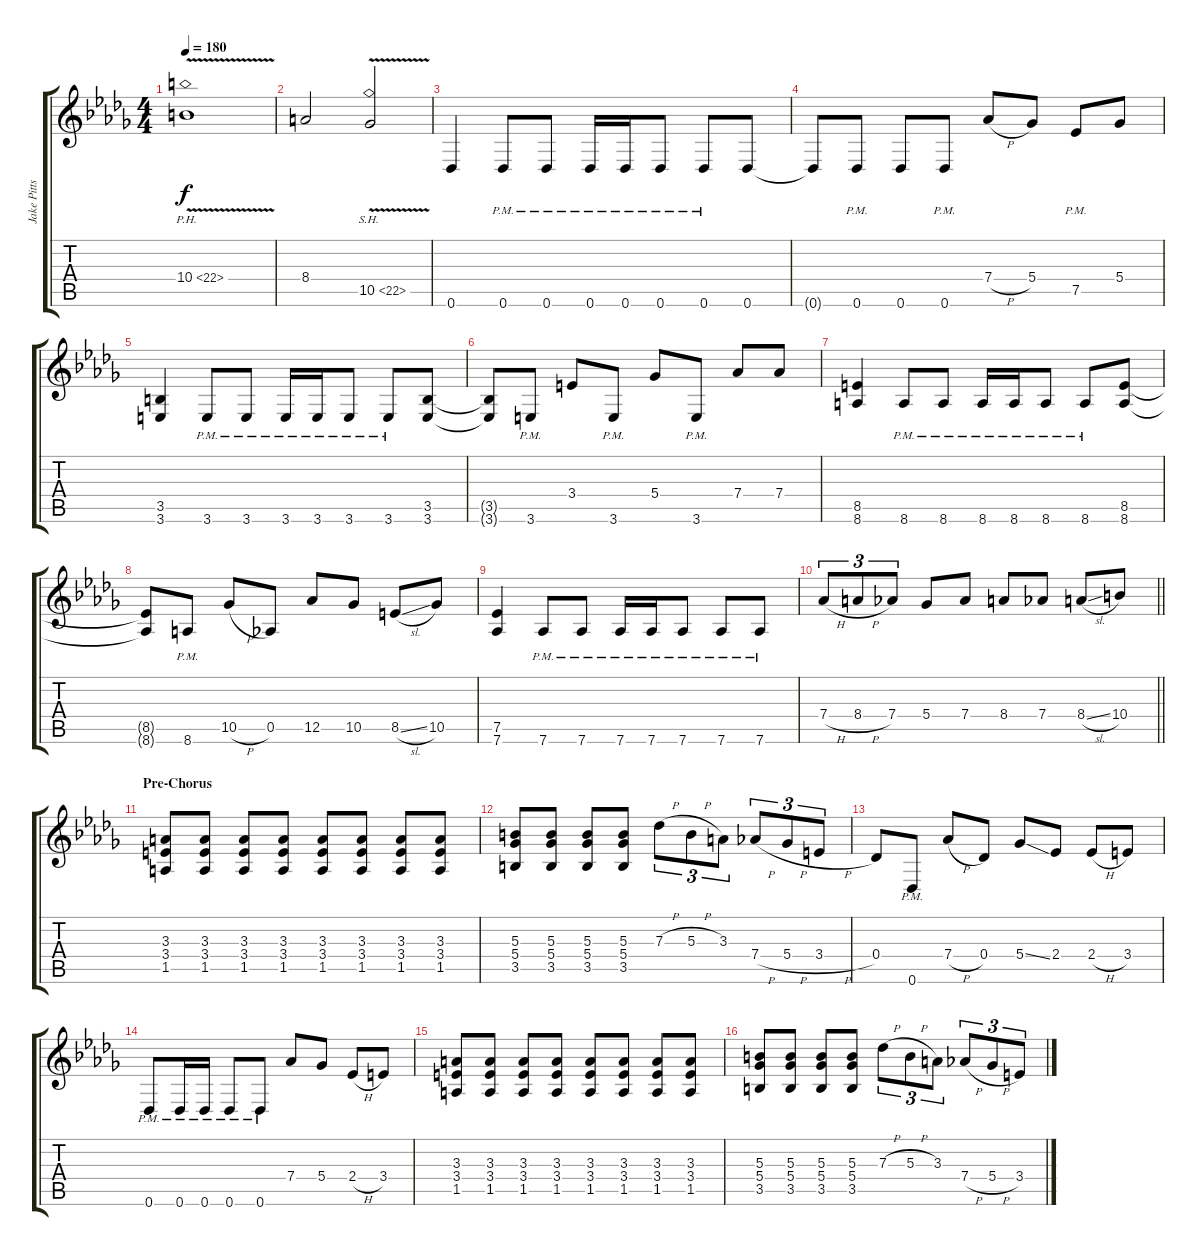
\track ("Jake Pitts" "Jake Pitts") {instrument distortionguitar}
\staff {score tabs}
\tuning (Eb4 Bb3 Gb3 Db3 Ab2 Db2) {hide}
\ts (4 4)
\tempo 180
\clef g2
\ks db
10.4{ph 12 v}.1{dy f} |
8.4.2 10.5{sh 12 v}.2 |
0.6.4 0.6{pm}.8 0.6{pm}.8 0.6{pm}.16 0.6{pm}.16 0.6{pm}.8 0.6{pm}.8 0.6.8 |
0.6{t}.8 0.6{pm}.8 0.6.8 0.6{pm}.8 7.4{h}.8 5.4.8 7.5{pm}.8 5.4.8 |
(3.5 3.6).4 3.6{pm}.8 3.6{pm}.8 3.6{pm}.16 3.6{pm}.16 3.6{pm}.8 3.6{pm}.8 (3.5 3.6).8 |
(3.5{t} 3.6{t}).8 3.6{pm}.8 3.4.8 3.6{pm}.8 5.4.8 3.6{pm}.8 7.4.8 7.4.8 |
(8.5 8.6).4 8.6{pm}.8 8.6{pm}.8 8.6{pm}.16 8.6{pm}.16 8.6{pm}.8 8.6{pm}.8 (8.5 8.6).8 |
(8.5{t} 8.6{t}).8 8.6{pm}.8 10.5{h}.8 0.5.8 12.5.8 10.5.8 8.5{sl}.8 10.5.8 |
(7.5 7.6).4 7.6{pm}.8 7.6{pm}.8 7.6{pm}.16 7.6{pm}.16 7.6{pm}.8 7.6{pm}.8 7.6{pm}.8 |
\barLineRight lightlight
7.4{h}.8{tu (3 2)} 8.4{h}.8{tu (3 2)} 7.4.8{tu (3 2)} 5.4.8 7.4.8 8.4.8 7.4.8 8.4{sl}.8 10.4.8 |
\section ("" "Pre-Chorus")
(3.3 3.4 1.5).8 (3.3 3.4 1.5).8 (3.3 3.4 1.5).8 (3.3 3.4 1.5).8 (3.3 3.4 1.5).8 (3.3 3.4 1.5).8 (3.3 3.4 1.5).8 (3.3 3.4 1.5).8 |
(5.3 5.4 3.5).8 (5.3 5.4 3.5).8 (5.3 5.4 3.5).8 (5.3 5.4 3.5).8 7.3{h}.8{tu (3 2)} 5.3{h}.8{tu (3 2)} 3.3.8{tu (3 2)} 7.4{h}.8{tu (3 2)} 5.4{h}.8{tu (3 2)} 3.4{h}.8{tu (3 2)} |
0.4.8 0.6{pm}.8 7.4{h}.8 0.4.8 5.4{ss}.8 2.4.8 2.4{h}.8 3.4.8 |
0.6{pm}.8 0.6{pm}.16 0.6{pm}.16 0.6{pm}.8 0.6{pm}.8 7.4.8 5.4.8 2.4{h}.8 3.4.8 |
(3.3 3.4 1.5).8 (3.3 3.4 1.5).8 (3.3 3.4 1.5).8 (3.3 3.4 1.5).8 (3.3 3.4 1.5).8 (3.3 3.4 1.5).8 (3.3 3.4 1.5).8 (3.3 3.4 1.5).8 |
(5.3 5.4 3.5).8 (5.3 5.4 3.5).8 (5.3 5.4 3.5).8 (5.3 5.4 3.5).8 7.3{h}.8{tu (3 2)} 5.3{h}.8{tu (3 2)} 3.3.8{tu (3 2)} 7.4{h}.8{tu (3 2)} 5.4{h}.8{tu (3 2)} 3.4{h}.8{tu (3 2)}
